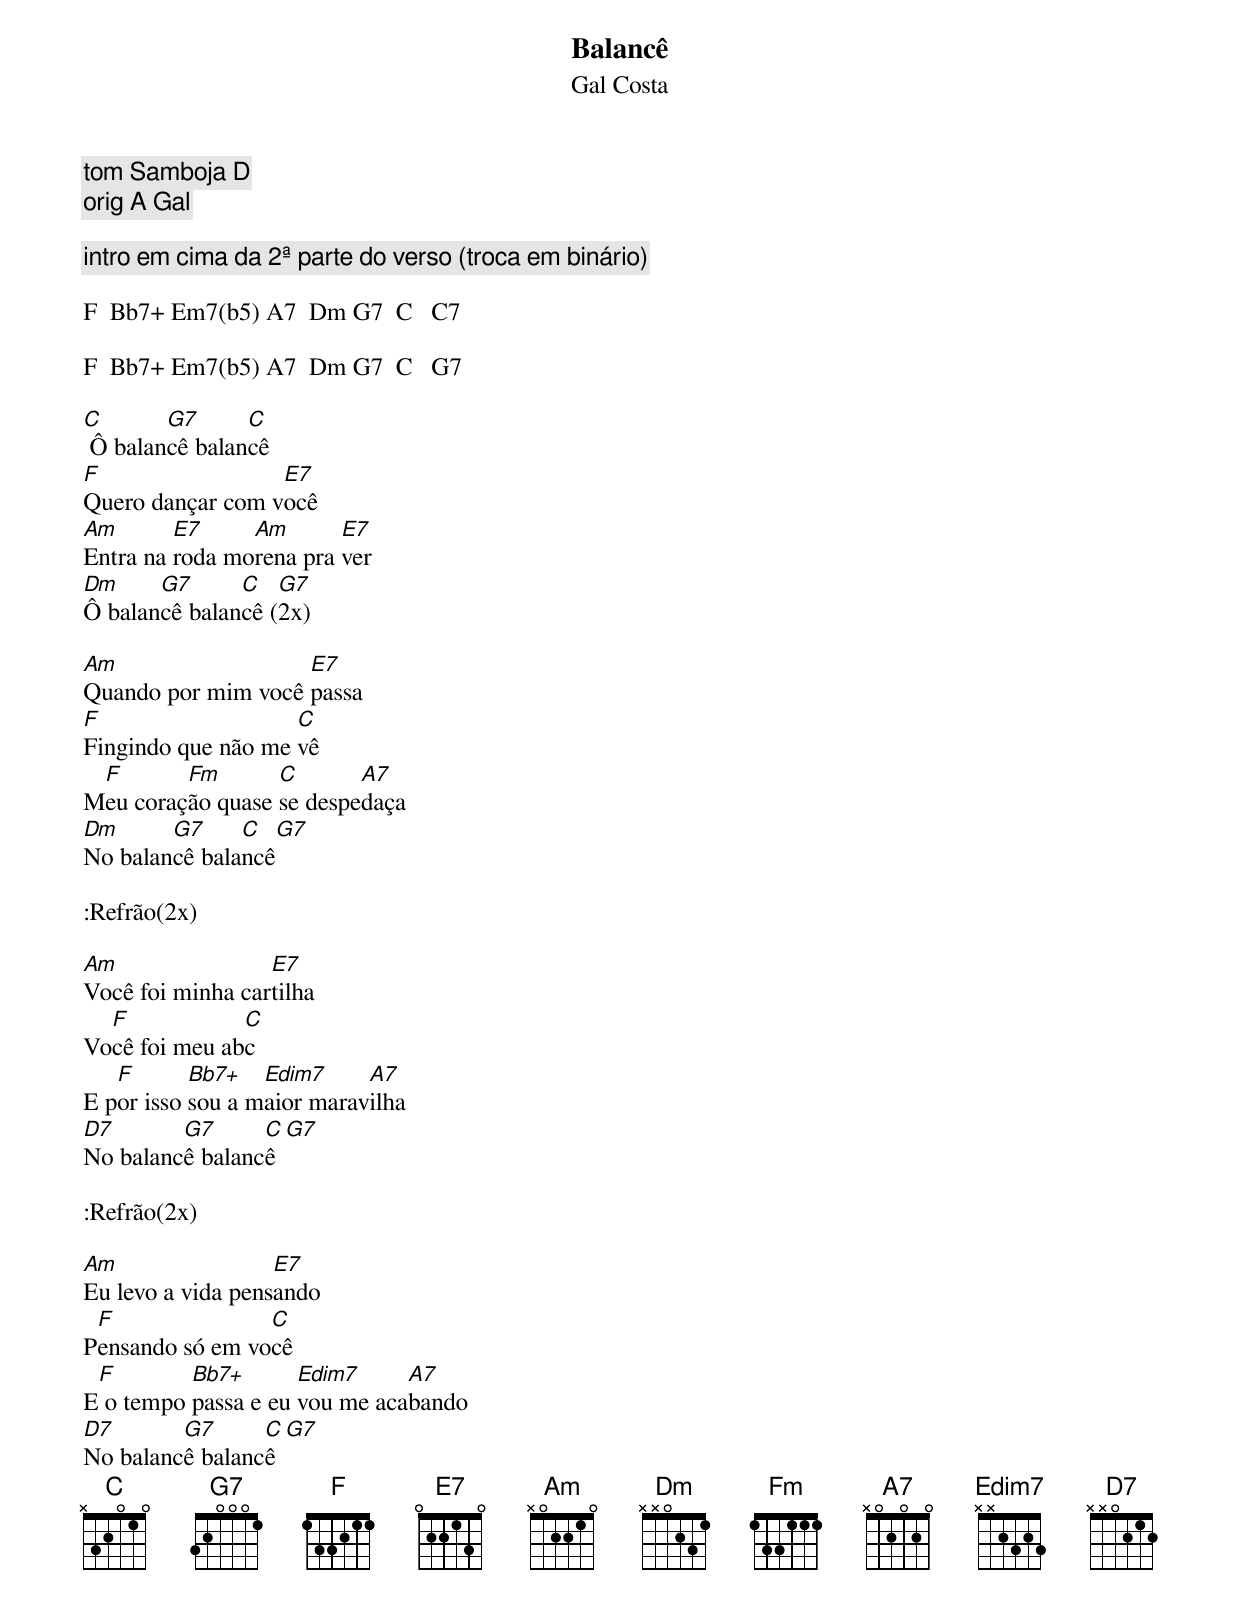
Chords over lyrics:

Balancê
Gal Costa

tom Samboja D
orig A Gal

intro em cima da 2ª parte do verso (troca em binário)

F  Bb7+ Em7(b5) A7  Dm G7  C   C7

F  Bb7+ Em7(b5) A7  Dm G7  C   G7

C       G7      C
 Ô balancê balancê
F                 E7
Quero dançar com você
Am       E7     Am       E7
Entra na roda morena pra ver
Dm     G7      C   G7
Ô balancê balancê (2x)

Am                  E7
Quando por mim você passa
F                   C
Fingindo que não me vê
 F       Fm       C       A7
Meu coração quase se despedaça
Dm      G7     C     G7
No balancê balancê

:Refrão(2x)

Am                E7
Você foi minha cartilha
  F            C
Você foi meu abc
   F       Bb7+   Em7(b5)   A7
E por isso sou a maior maravilha
D7       G7      C    G7
No balancê balancê

:Refrão(2x)

Am                 E7
Eu levo a vida pensando
 F               C
Pensando só em você
 F        Bb7+       Em7(b5)   A7
E o tempo passa e eu vou me acabando
D7       G7      C     G7
No balancê balancê
